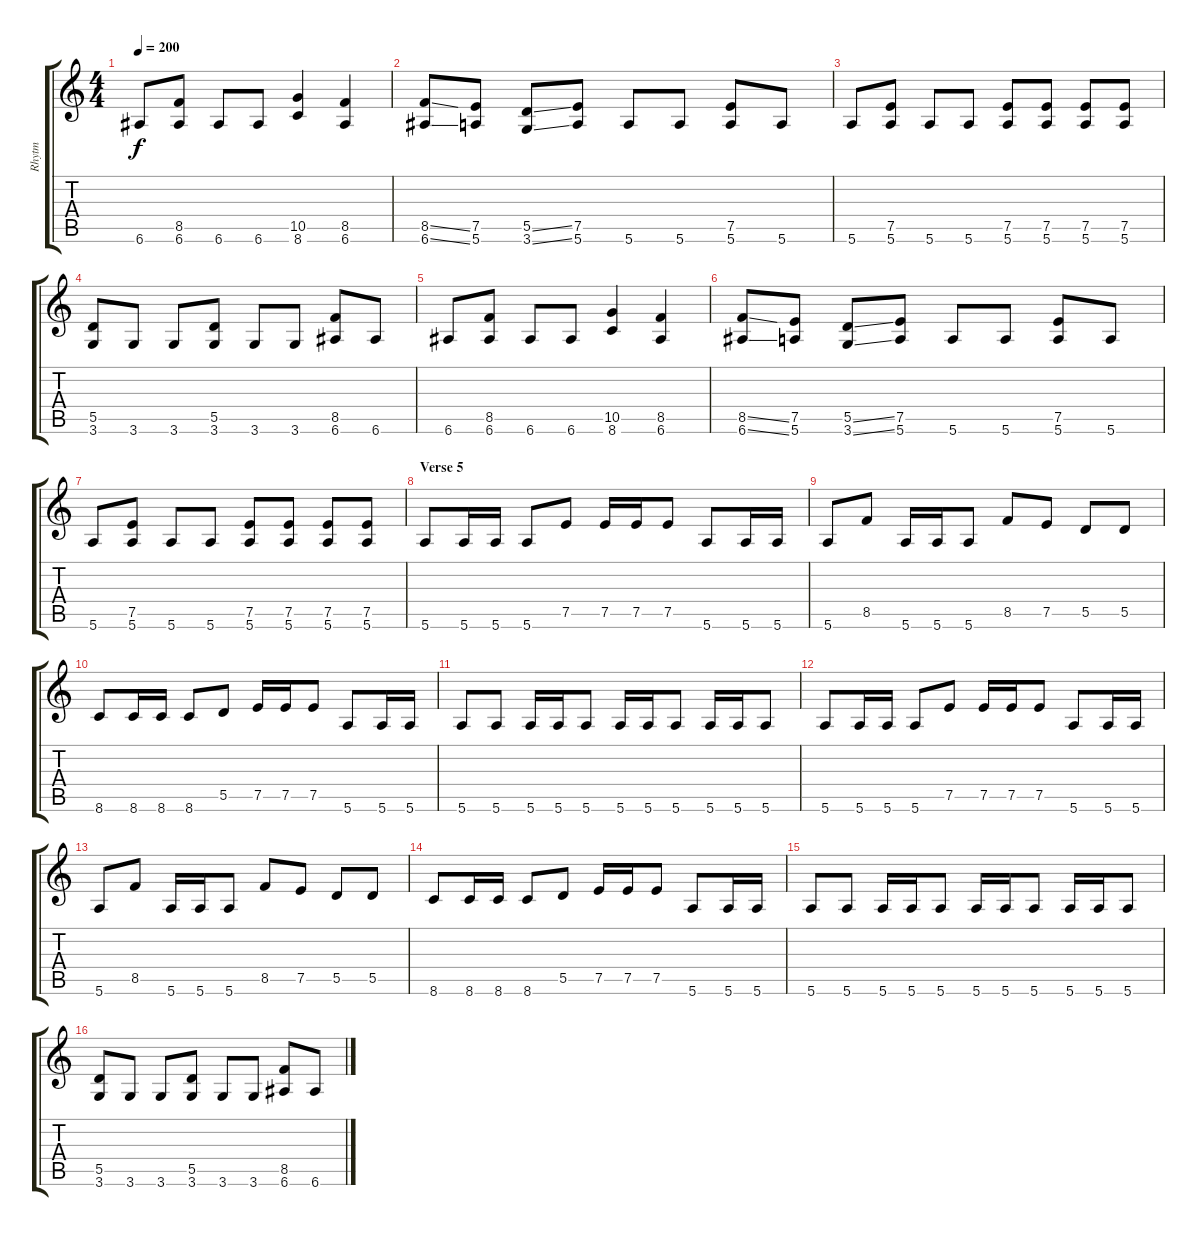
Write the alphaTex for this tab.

\track ("Rhytm " "Rhytm ") {instrument overdrivenguitar}
\staff {score tabs}
\tuning (E4 B3 G3 D3 A2 E2) {hide}
\ts (4 4)
\tempo 200
\clef g2
\ks c
6.6.8{dy f} (8.5 6.6).8 6.6.8 6.6.8 (10.5 8.6).4 (8.5 6.6).4 |
(8.5{ss} 6.6{ss}).8 (7.5 5.6).8 (5.5{ss} 3.6{ss}).8 (7.5 5.6).8 5.6.8 5.6.8 (7.5 5.6).8 5.6.8 |
5.6.8 (7.5 5.6).8 5.6.8 5.6.8 (7.5 5.6).8 (7.5 5.6).8 (7.5 5.6).8 (7.5 5.6).8 |
(5.5 3.6).8 3.6.8 3.6.8 (5.5 3.6).8 3.6.8 3.6.8 (8.5 6.6).8 6.6.8 |
6.6.8 (8.5 6.6).8 6.6.8 6.6.8 (10.5 8.6).4 (8.5 6.6).4 |
(8.5{ss} 6.6{ss}).8 (7.5 5.6).8 (5.5{ss} 3.6{ss}).8 (7.5 5.6).8 5.6.8 5.6.8 (7.5 5.6).8 5.6.8 |
5.6.8 (7.5 5.6).8 5.6.8 5.6.8 (7.5 5.6).8 (7.5 5.6).8 (7.5 5.6).8 (7.5 5.6).8 |
\section ("" "Verse 5")
5.6.8 5.6.16 5.6.16 5.6.8 7.5.8 7.5.16 7.5.16 7.5.8 5.6.8 5.6.16 5.6.16 |
5.6.8 8.5.8 5.6.16 5.6.16 5.6.8 8.5.8 7.5.8 5.5.8 5.5.8 |
8.6.8 8.6.16 8.6.16 8.6.8 5.5.8 7.5.16 7.5.16 7.5.8 5.6.8 5.6.16 5.6.16 |
5.6.8 5.6.8 5.6.16 5.6.16 5.6.8 5.6.16 5.6.16 5.6.8 5.6.16 5.6.16 5.6.8 |
5.6.8 5.6.16 5.6.16 5.6.8 7.5.8 7.5.16 7.5.16 7.5.8 5.6.8 5.6.16 5.6.16 |
5.6.8 8.5.8 5.6.16 5.6.16 5.6.8 8.5.8 7.5.8 5.5.8 5.5.8 |
8.6.8 8.6.16 8.6.16 8.6.8 5.5.8 7.5.16 7.5.16 7.5.8 5.6.8 5.6.16 5.6.16 |
5.6.8 5.6.8 5.6.16 5.6.16 5.6.8 5.6.16 5.6.16 5.6.8 5.6.16 5.6.16 5.6.8 |
(5.5 3.6).8 3.6.8 3.6.8 (5.5 3.6).8 3.6.8 3.6.8 (8.5 6.6).8 6.6.8
